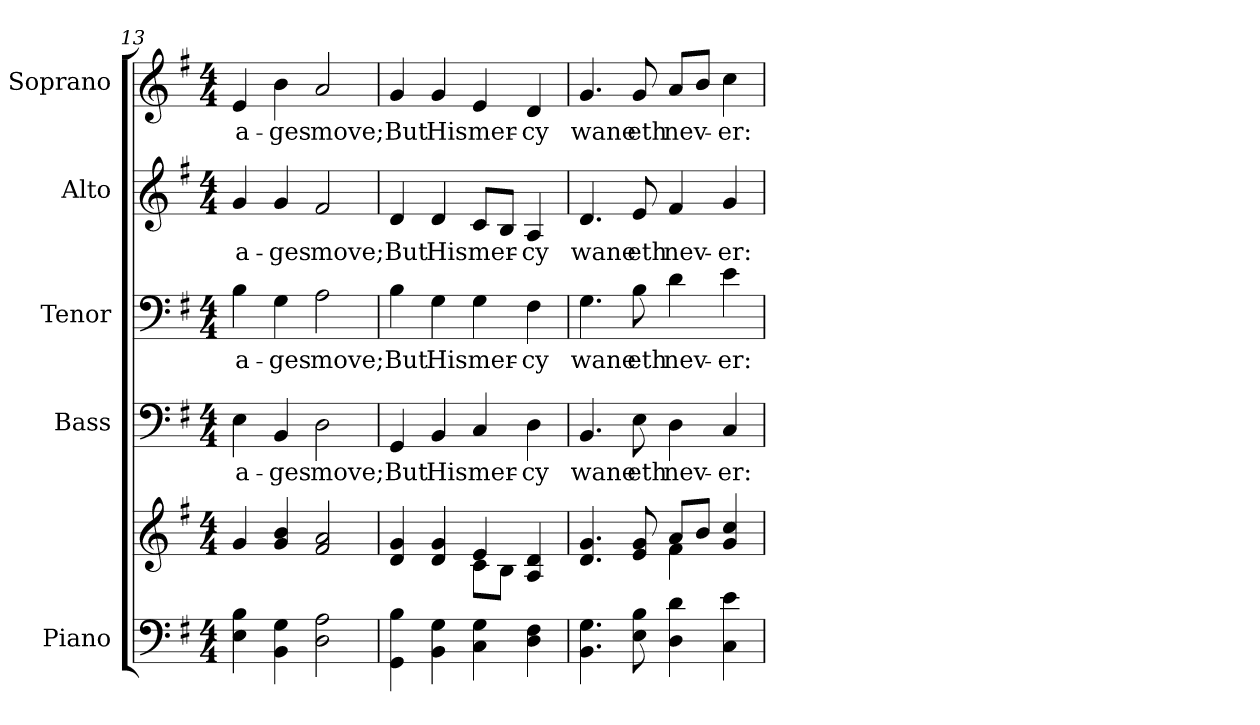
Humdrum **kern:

**kern	**kern	**kern	**text	**kern	**text	**kern	**text	**kern	**text
*part5	*part5	*part4	*part4	*part3	*part3	*part2	*part2	*part1	*part1
*staff6	*staff5	*staff4	*staff4	*staff3	*staff3	*staff2	*staff2	*staff1	*staff1
*I"Piano	*	*I"Bass	*	*I"Tenor	*	*I"Alto	*	*I"Soprano	*
*I'Pno.	*	*I'B.	*	*I'T.	*	*I'A.	*	*I'S.	*
!!LO:PB:g=z
*clefF4	*clefG2	*clefF4	*	*clefF4	*	*clefG2	*	*clefG2	*
*k[f#]	*k[f#]	*k[f#]	*	*k[f#]	*	*k[f#]	*	*k[f#]	*
*G:	*G:	*G:	*	*G:	*	*G:	*	*G:	*
*M4/4	*M4/4	*M4/4	*	*M4/4	*	*M4/4	*	*M4/4	*
=13	=13	=13	=13	=13	=13	=13	=13	=13	=13
!	!	!	!LO:LY:b:color=#000000	!	!	!	!	!	!
!	!	!	!	!	!LO:LY:b:color=#000000	!	!	!	!
!	!	!	!	!	!	!	!LO:LY:b:color=#000000	!	!
!	!	!	!	!	!	!	!	!	!LO:LY:b:color=#000000
4Ei\ 4Bi	4gi/	4Ei\	a-	4Bi\	a-	4gi/	a-	4ei/	a-
!	!	!	!LO:LY:b:color=#000000	!	!	!	!	!	!
!	!	!	!	!	!LO:LY:b:color=#000000	!	!	!	!
!	!	!	!	!	!	!	!LO:LY:b:color=#000000	!	!
!	!	!	!	!	!	!	!	!	!LO:LY:b:color=#000000
4BBi\ 4Gi	4gi/ 4bi	4BBi/	-ges	4Gi\	-ges	4gi/	-ges	4bi\	-ges
!	!	!	!LO:LY:b:color=#000000	!	!	!	!	!	!
!	!	!	!	!	!LO:LY:b:color=#000000	!	!	!	!
!	!	!	!	!	!	!	!LO:LY:b:color=#000000	!	!
!	!	!	!	!	!	!	!	!	!LO:LY:b:color=#000000
2Di\ 2Ai	2f#i/ 2ai	2Di\	move;	2Ai\	move;	2f#i/	move;	2ai/	move;
=14	=14	=14	=14	=14	=14	=14	=14	=14	=14
*	*^	*	*	*	*	*	*	*	*
!	!	!	!	!LO:LY:b:color=#000000	!	!	!	!	!	!
!	!	!	!	!	!	!LO:LY:b:color=#000000	!	!	!	!
!	!	!	!	!	!	!	!	!LO:LY:b:color=#000000	!	!
!	!	!	!	!	!	!	!	!	!	!LO:LY:b:color=#000000
4GGi\ 4Bi	4di/ 4gi	2ryy	4GGi/	But	4Bi\	But	4di/	But	4gi/	But
!	!	!	!	!LO:LY:b:color=#000000	!	!	!	!	!	!
!	!	!	!	!	!	!LO:LY:b:color=#000000	!	!	!	!
!	!	!	!	!	!	!	!	!LO:LY:b:color=#000000	!	!
!	!	!	!	!	!	!	!	!	!	!LO:LY:b:color=#000000
4BBi\ 4Gi	4di/ 4gi	.	4BBi/	His	4Gi\	His	4di/	His	4gi/	His
!	!	!	!	!LO:LY:b:color=#000000	!	!	!	!	!	!
!	!	!	!	!	!	!LO:LY:b:color=#000000	!	!	!	!
!	!	!	!	!	!	!	!	!LO:LY:b:color=#000000	!	!
!	!	!	!	!	!	!	!	!	!	!LO:LY:b:color=#000000
4Ci\ 4Gi	4ei/	8ci\L	4Ci/	mer-	4Gi\	mer-	8ci/L	mer-	4ei/	mer-
.	.	8Bi\J	.	.	.	.	8Bi/J	.	.	.
!	!	!	!	!LO:LY:b:color=#000000	!	!	!	!	!	!
!	!	!	!	!	!	!LO:LY:b:color=#000000	!	!	!	!
!	!	!	!	!	!	!	!	!LO:LY:b:color=#000000	!	!
!	!	!	!	!	!	!	!	!	!	!LO:LY:b:color=#000000
4Di\ 4F#i	4Ai/ 4di	4ryy	4Di\	-cy	4F#i\	-cy	4Ai/	-cy	4di/	-cy
!!LO:PB:g=z
=15	=15	=15	=15	=15	=15	=15	=15	=15	=15	=15
!	!	!	!	!LO:LY:b:color=#000000	!	!	!	!	!	!
!	!	!	!	!	!	!LO:LY:b:color=#000000	!	!	!	!
!	!	!	!	!	!	!	!	!LO:LY:b:color=#000000	!	!
!	!	!	!	!	!	!	!	!	!	!LO:LY:b:color=#000000
4.BBi\ 4.Gi	4.di/ 4.gi	2ryy	4.BBi/	wane	4.Gi\	wane	4.di/	wane	4.gi/	wane
!	!	!	!	!LO:LY:b:color=#000000	!	!	!	!	!	!
!	!	!	!	!	!	!LO:LY:b:color=#000000	!	!	!	!
!	!	!	!	!	!	!	!	!LO:LY:b:color=#000000	!	!
!	!	!	!	!	!	!	!	!	!	!LO:LY:b:color=#000000
8Ei\ 8Bi	8ei/ 8gi	.	8Ei\	eth	8Bi\	eth	8ei/	eth	8gi/	eth
!	!	!	!	!LO:LY:b:color=#000000	!	!	!	!	!	!
!	!	!	!	!	!	!LO:LY:b:color=#000000	!	!	!	!
!	!	!	!	!	!	!	!	!LO:LY:b:color=#000000	!	!
!	!	!	!	!	!	!	!	!	!	!LO:LY:b:color=#000000
4Di\ 4di	8ai/L	4f#i\	4Di\	nev-	4di\	nev-	4f#i/	nev-	8ai/L	nev-
.	8bi/J	.	.	.	.	.	.	.	8bi/J	.
!	!	!	!	!LO:LY:b:color=#000000	!	!	!	!	!	!
!	!	!	!	!	!	!LO:LY:b:color=#000000	!	!	!	!
!	!	!	!	!	!	!	!	!LO:LY:b:color=#000000	!	!
!	!	!	!	!	!	!	!	!	!	!LO:LY:b:color=#000000
4Ci\ 4ei	4gi/ 4cci	4ryy	4Ci/	-er:	4ei\	-er:	4gi/	-er:	4cci\	-er:
*	*v	*v	*	*	*	*	*	*	*	*
=	=	=	=	=	=	=	=	=	=
*-	*-	*-	*-	*-	*-	*-	*-	*-	*-
